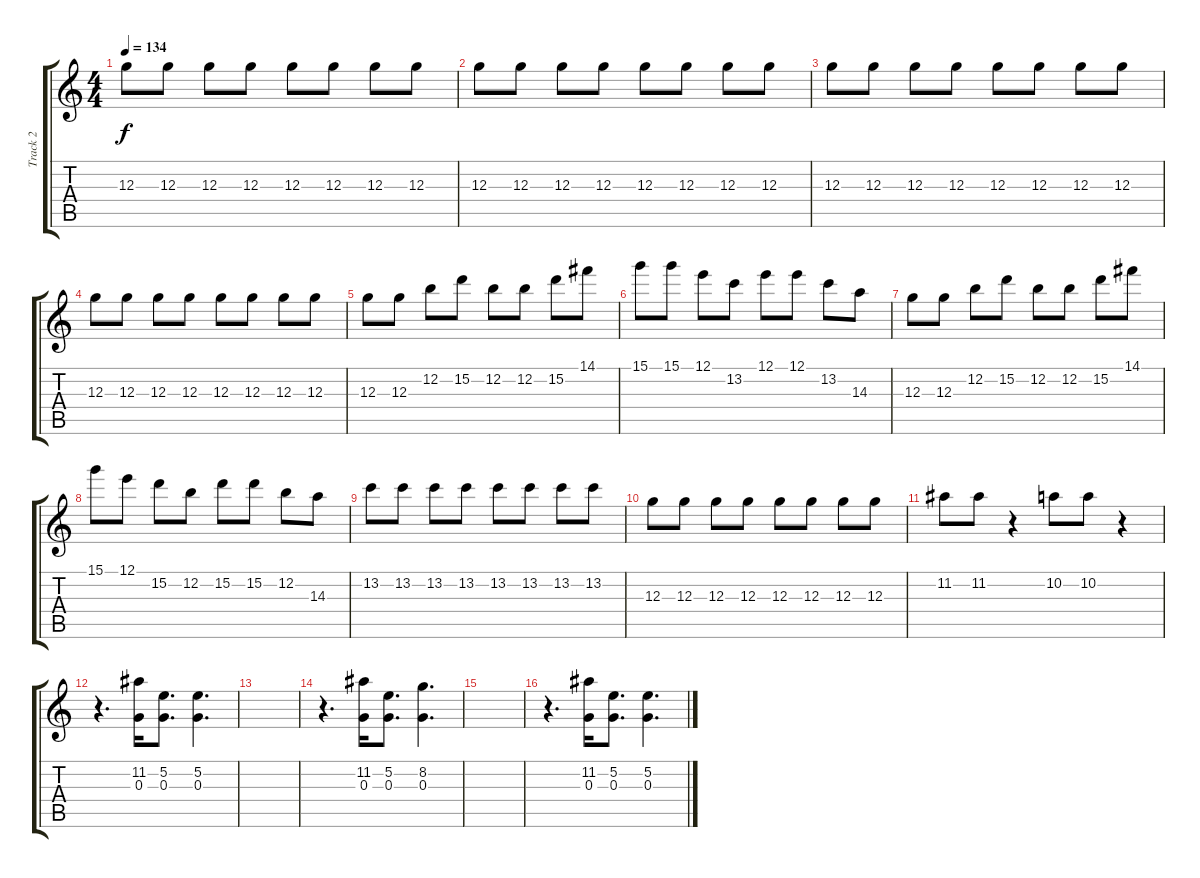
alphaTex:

\track ("Track 2" "Track 2") {instrument overdrivenguitar}
\staff {score tabs}
\tuning (E4 B3 G3 D3 A2 E2) {hide}
\ts (4 4)
\tempo 134
\clef g2
\ks c
12.3.8{dy f} 12.3.8 12.3.8 12.3.8 12.3.8 12.3.8 12.3.8 12.3.8 |
12.3.8 12.3.8 12.3.8 12.3.8 12.3.8 12.3.8 12.3.8 12.3.8 |
12.3.8 12.3.8 12.3.8 12.3.8 12.3.8 12.3.8 12.3.8 12.3.8 |
12.3.8 12.3.8 12.3.8 12.3.8 12.3.8 12.3.8 12.3.8 12.3.8 |
12.3.8 12.3.8 12.2.8 15.2.8 12.2.8 12.2.8 15.2.8 14.1.8 |
15.1.8 15.1.8 12.1.8 13.2.8 12.1.8 12.1.8 13.2.8 14.3.8 |
12.3.8 12.3.8 12.2.8 15.2.8 12.2.8 12.2.8 15.2.8 14.1.8 |
15.1.8 12.1.8 15.2.8 12.2.8 15.2.8 15.2.8 12.2.8 14.3.8 |
13.2.8 13.2.8 13.2.8 13.2.8 13.2.8 13.2.8 13.2.8 13.2.8 |
12.3.8 12.3.8 12.3.8 12.3.8 12.3.8 12.3.8 12.3.8 12.3.8 |
11.2.8 11.2.8 r.4 10.2.8 10.2.8 r.4 |
r.4{d} (11.2 0.3).16 (5.2 0.3).8{d} (5.2 0.3).4{d} |
|
r.4{d} (11.2 0.3).16 (5.2 0.3).8{d} (8.2 0.3).4{d} |
|
r.4{d} (11.2 0.3).16 (5.2 0.3).8{d} (5.2 0.3).4{d}
